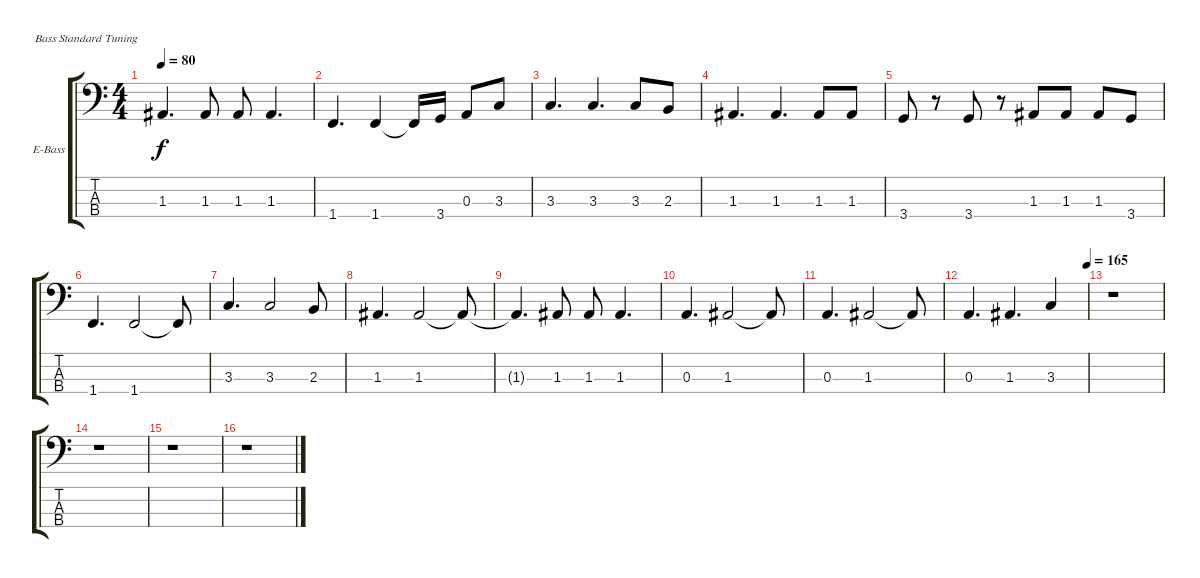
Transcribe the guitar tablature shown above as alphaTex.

\defaultSystemsLayout 4
\bracketExtendMode groupsimilarinstruments
\firstSystemTrackNameOrientation horizontal
\otherSystemsTrackNameOrientation horizontal
\track ("Electric Bass" "E-Bass") {instrument electricbassfinger}
\staff {score tabs}
\tuning (G2 D2 A1 E1)
\ts (4 4)
\tempo 80
\clef f4
\ks c
1.3.4{d dy f instrument electricbassfinger} 1.3.8 1.3.8 1.3.4{d} |
1.4.4{d} 1.4.4 1.4{t}.16 3.4.16 0.3.8 3.3.8 |
3.3.4{d} 3.3.4{d} 3.3.8 2.3.8 |
1.3.4{d} 1.3.4{d} 1.3.8 1.3.8 |
3.4.8 r.8 3.4.8 r.8 1.3.8 1.3.8 1.3.8 3.4.8 |
1.4.4{d} 1.4.2 1.4{t}.8 |
3.3.4{d} 3.3.2 2.3.8 |
1.3.4{d} 1.3.2 1.3{t}.8 |
1.3{t}.4{d} 1.3.8 1.3.8 1.3.4{d} |
0.3.4{d} 1.3.2 1.3{t}.8 |
0.3.4{d} 1.3.2 1.3{t}.8 |
\tempo (165 1)
0.3.4{d} 1.3.4{d} 3.3.4 |
r.1 |
r.1 |
r.1 |
r.1
